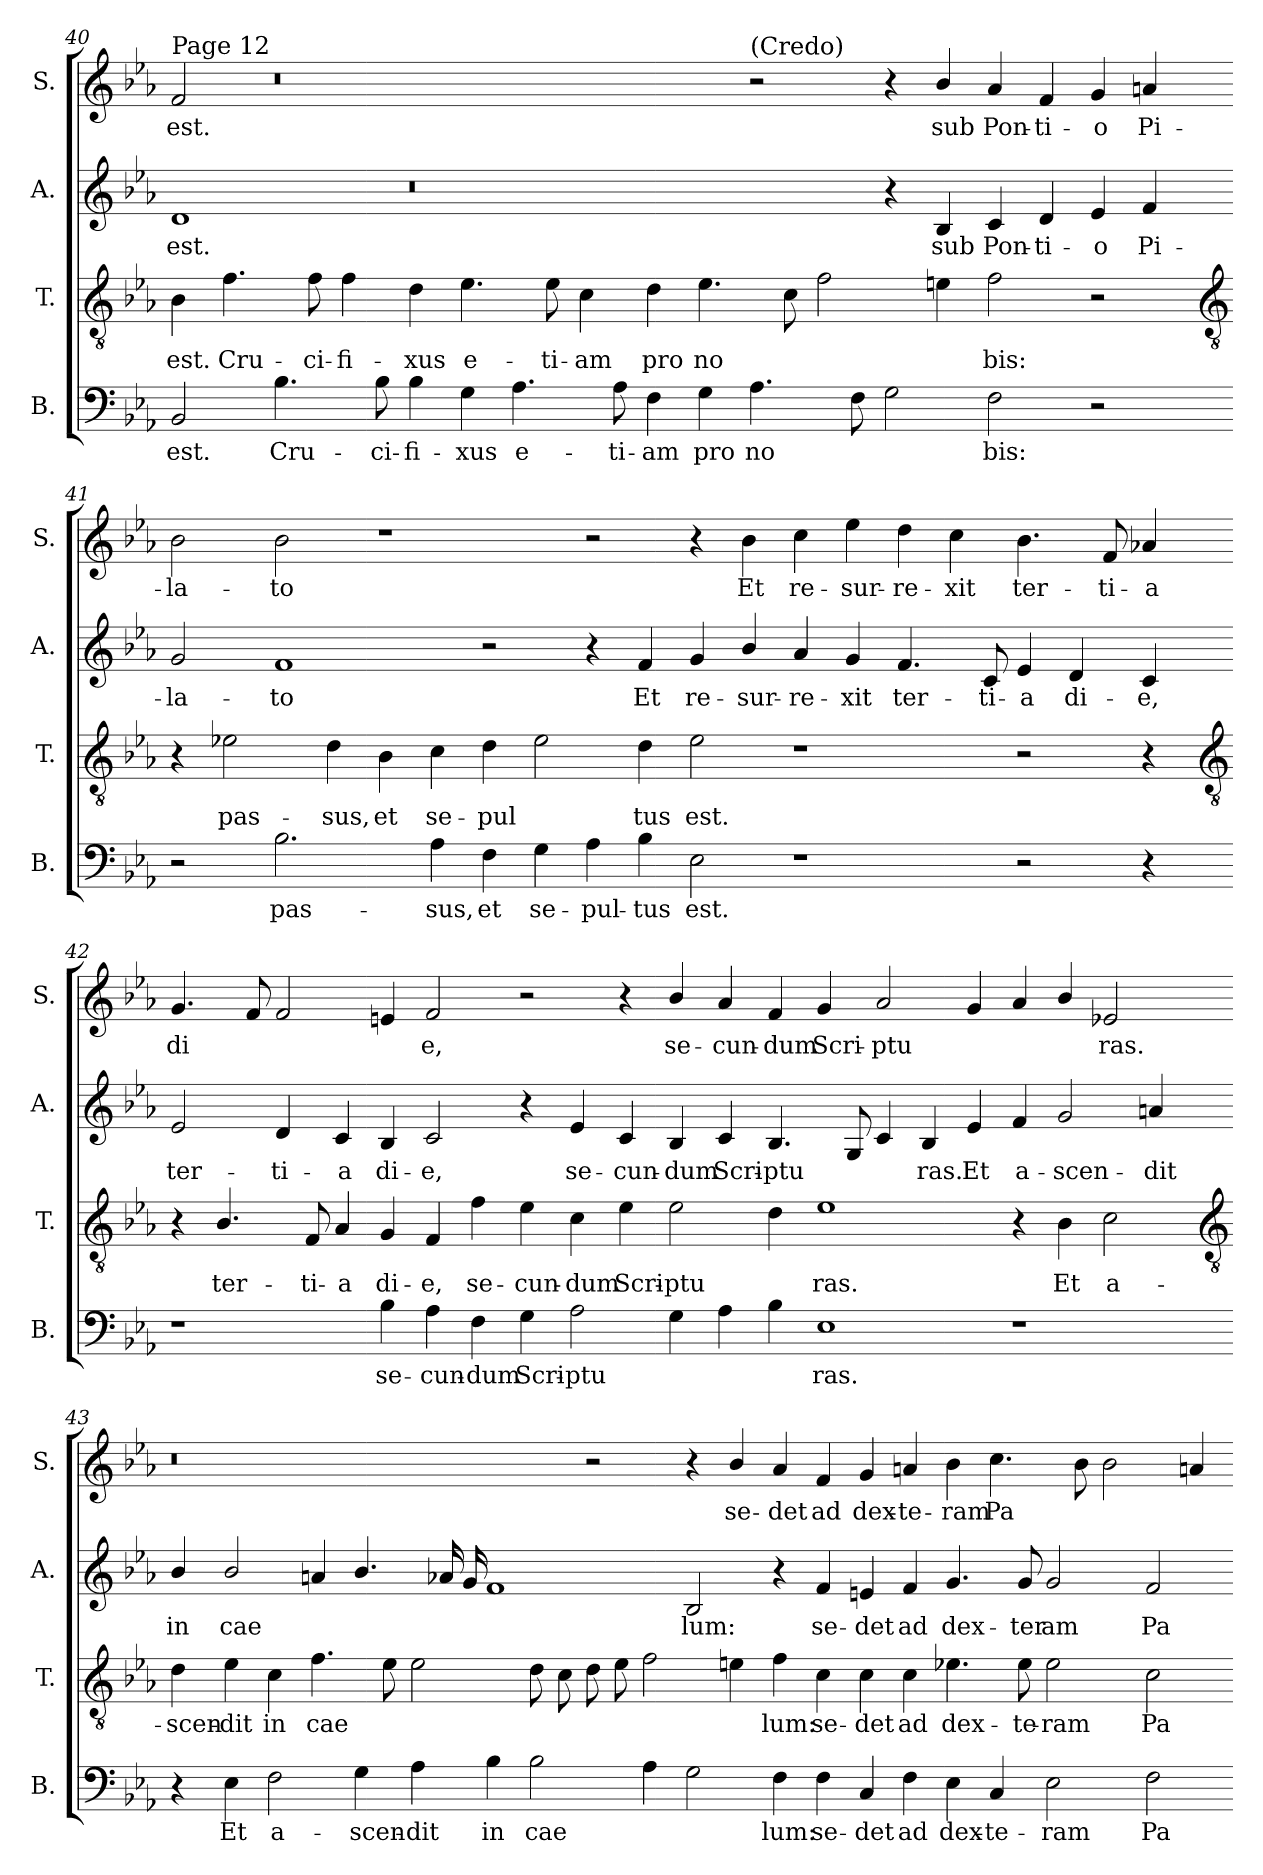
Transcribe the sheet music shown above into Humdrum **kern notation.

**kern	**text	**kern	**text	**kern	**text	**kern	**text
*part4	*part4	*part3	*part3	*part2	*part2	*part1	*part1
*staff4	*staff4	*staff3	*staff3	*staff2	*staff2	*staff1	*staff1
*I"B.	*	*I"T.	*	*I"A.	*	*I"S.	*
*I'B.	*	*I'T.	*	*I'A.	*	*I'S.	*
!!LO:LB:g=z
*clefF4	*	*clefGv2	*	*clefG2	*	*clefG2	*
*k[b-e-a-]	*	*k[b-e-a-]	*	*k[b-e-a-]	*	*k[b-e-a-]	*
*E-:	*	*E-:	*	*E-:	*	*E-:	*
=40	=40	=40	=40	=40	=40	=40	=40
!	!	!	!	!	!	!LO:TX:a:t=Page 12	!
!	!LO:LY:b	!	!LO:LY:b	!	!LO:LY:b	!	!LO:LY:b
2BB-	est.	4B-	est.	1d	est.	2f	est.
!	!	!	!LO:LY:b	!	!	!	!
.	.	4.f	Cru-	.	.	.	.
!	!LO:LY:b	!	!	!	!	!	!
4.B-	Cru-	.	.	.	.	0r	.
!	!	!	!LO:LY:b	!	!	!	!
.	.	8f	-ci-	.	.	.	.
!	!	!	!LO:LY:b	!	!	!	!
.	.	4f	-fi-	.	.	.	.
!	!LO:LY:b	!	!	!	!	!	!
8B-	-ci-	.	.	.	.	.	.
!	!LO:LY:b	!	!LO:LY:b	!	!	!	!
4B-	-fi-	4d	-xus	0r	.	.	.
!	!LO:LY:b	!	!LO:LY:b	!	!	!	!
4G	-xus	4.e-	e-	.	.	.	.
!	!LO:LY:b	!	!	!	!	!	!
4.A-	e-	.	.	.	.	.	.
!	!	!	!LO:LY:b	!	!	!	!
.	.	8e-	-ti-	.	.	.	.
!	!	!	!LO:LY:b	!	!	!	!
.	.	4c	-am	.	.	.	.
!	!LO:LY:b	!	!	!	!	!	!
8A-	-ti-	.	.	.	.	.	.
!	!LO:LY:b	!	!LO:LY:b	!	!	!	!
4F	-am	4d	pro	.	.	.	.
!	!LO:LY:b	!	!LO:LY:b	!	!	!	!
4G	pro	4.e-	no	.	.	.	.
!	!	!	!	!	!	!LO:TX:a:t=(Credo)	!
!	!LO:LY:b	!	!	!	!	!	!
4.A-	no	.	.	.	.	2r	.
.	.	8c	.	.	.	.	.
.	.	2f	.	.	.	.	.
8F	.	.	.	.	.	.	.
2G	.	.	.	4r	.	4r	.
!	!	!	!	!	!LO:LY:b	!	!LO:LY:b
.	.	4en	.	4B-	sub	4b-/	sub
!	!LO:LY:b	!	!LO:LY:b	!	!LO:LY:b	!	!LO:LY:b
2F	bis:	2f	bis:	4c	Pon-	4a-	Pon-
!	!	!	!	!	!LO:LY:b	!	!LO:LY:b
.	.	.	.	4d	-ti-	4f	-ti-
!	!	!	!	!	!LO:LY:b	!	!LO:LY:b
2r	.	2r	.	4e-	-o	4g	-o
!	!	!	!	!	!LO:LY:b	!	!LO:LY:b
.	.	.	.	4f	Pi-	4an	Pi-
!!LO:LB:g=z
=41-	=41-	=41-	=41-	=41-	=41-	=41-	=41-
*	*	*clefGv2	*	*	*	*	*
!	!	!	!	!	!LO:LY:b	!	!LO:LY:b
2r	.	4r	.	2g	-la-	2b-	-la-
!	!	!	!LO:LY:b	!	!	!	!
.	.	2e-	pas-	.	.	.	.
!	!LO:LY:b	!	!	!	!LO:LY:b	!	!LO:LY:b
2.B-	pas-	.	.	1f	-to	2b-	-to
!	!	!	!LO:LY:b	!	!	!	!
.	.	4d	-sus,	.	.	.	.
!	!	!	!LO:LY:b	!	!	!	!
.	.	4B-	et	.	.	1r	.
!	!LO:LY:b	!	!LO:LY:b	!	!	!	!
4A-	-sus,	4c	se-	.	.	.	.
!	!LO:LY:b	!	!LO:LY:b	!	!	!	!
4F	et	4d	-pul	2r	.	.	.
!	!LO:LY:b	!	!	!	!	!	!
4G	se-	2e-	.	.	.	.	.
!	!LO:LY:b	!	!	!	!	!	!
4A-	-pul-	.	.	4r	.	2r	.
!	!LO:LY:b	!	!LO:LY:b	!	!LO:LY:b	!	!
4B-	-tus	4d	tus	4f	Et	.	.
!	!LO:LY:b	!	!LO:LY:b	!	!LO:LY:b	!	!
2E-	est.	2e-	est.	4g	re-	4r	.
!	!	!	!	!	!LO:LY:b	!	!LO:LY:b
.	.	.	.	4b-/	-sur-	4b-	Et
!	!	!	!	!	!LO:LY:b	!	!LO:LY:b
1r	.	1r	.	4a-	-re-	4cc	re-
!	!	!	!	!	!LO:LY:b	!	!LO:LY:b
.	.	.	.	4g	-xit	4ee-	-sur-
!	!	!	!	!	!LO:LY:b	!	!LO:LY:b
.	.	.	.	4.f	ter-	4dd	-re-
!	!	!	!	!	!	!	!LO:LY:b
.	.	.	.	.	.	4cc	-xit
!	!	!	!	!	!LO:LY:b	!	!
.	.	.	.	8c	-ti-	.	.
!	!	!	!	!	!LO:LY:b	!	!LO:LY:b
2r	.	2r	.	4e-	-a	4.b-	ter-
!	!	!	!	!	!LO:LY:b	!	!
.	.	.	.	4d	di-	.	.
!	!	!	!	!	!	!	!LO:LY:b
.	.	.	.	.	.	8f	-ti-
!	!	!	!	!	!LO:LY:b	!	!LO:LY:b
4r	.	4r	.	4c	-e,	4a-	-a
!!LO:LB:g=z
=42-	=42-	=42-	=42-	=42-	=42-	=42-	=42-
*	*	*clefGv2	*	*	*	*	*
!	!	!	!	!	!LO:LY:b	!	!LO:LY:b
1r	.	4r	.	2e-	ter-	4.g	di
!	!	!	!LO:LY:b	!	!	!	!
.	.	4.B-/	ter-	.	.	.	.
.	.	.	.	.	.	8f	.
!	!	!	!	!	!LO:LY:b	!	!
.	.	.	.	4d	-ti-	2f	.
!	!	!	!LO:LY:b	!	!	!	!
.	.	8F	-ti-	.	.	.	.
!	!	!	!LO:LY:b	!	!LO:LY:b	!	!
.	.	4A-	-a	4c	-a	.	.
!	!LO:LY:b	!	!LO:LY:b	!	!LO:LY:b	!	!
4B-	se-	4G	di-	4B-	di-	4en	.
!	!LO:LY:b	!	!LO:LY:b	!	!LO:LY:b	!	!LO:LY:b
4A-	-cun-	4F	-e,	2c	-e,	2f	e,
!	!LO:LY:b	!	!LO:LY:b	!	!	!	!
4F	-dum	4f	se-	.	.	.	.
!	!LO:LY:b	!	!LO:LY:b	!	!	!	!
4G	Scri-	4e-	-cun-	4r	.	2r	.
!	!LO:LY:b	!	!LO:LY:b	!	!LO:LY:b	!	!
2A-	-ptu	4c	-dum	4e-	se-	.	.
!	!	!	!LO:LY:b	!	!LO:LY:b	!	!
.	.	4e-	Scri-	4c	-cun-	4r	.
!	!	!	!LO:LY:b	!	!LO:LY:b	!	!LO:LY:b
4G	.	2e-	-ptu	4B-	-dum	4b-/	se-
!	!	!	!	!	!LO:LY:b	!	!LO:LY:b
4A-	.	.	.	4c	Scri-	4a-/	-cun-
!	!	!	!	!	!LO:LY:b	!	!LO:LY:b
4B-	.	4d	.	4.B-	-ptu	4f/	-dum
!	!LO:LY:b	!	!LO:LY:b	!	!	!	!LO:LY:b
1E-	ras.	1e-	ras.	.	.	4g/	Scri-
.	.	.	.	8G	.	.	.
!	!	!	!	!	!	!	!LO:LY:b
.	.	.	.	4c	.	2a-/	-ptu
!	!	!	!	!	!LO:LY:b	!	!
.	.	.	.	4B-	ras.	.	.
!	!	!	!	!	!LO:LY:b	!	!
.	.	.	.	4e-	Et	4g/	.
!	!	!	!	!	!LO:LY:b	!	!
1r	.	4r	.	4f	a-	4a-/	.
!	!	!	!LO:LY:b	!	!LO:LY:b	!	!
.	.	4B-	Et	2g	-scen-	4b-/	.
!	!	!	!LO:LY:b	!	!	!	!LO:LY:b
.	.	2c	a-	.	.	2e-X	ras.
!	!	!	!	!	!LO:LY:b	!	!
.	.	.	.	4an	-dit	.	.
!!LO:LB:g=z
=43-	=43-	=43-	=43-	=43-	=43-	=43-	=43-
*	*	*clefGv2	*	*	*	*	*
!	!	!	!LO:LY:b	!	!LO:LY:b	!	!
4r	.	4d	-scen-	4b-/	in	0r	.
!	!LO:LY:b	!	!LO:LY:b	!	!LO:LY:b	!	!
4E-	Et	4e-	-dit	2b-/	cae	.	.
!	!LO:LY:b	!	!LO:LY:b	!	!	!	!
2F	a-	4c	in	.	.	.	.
!	!	!	!LO:LY:b	!	!	!	!
.	.	4.f	cae	4an/	.	.	.
!	!LO:LY:b	!	!	!	!	!	!
4G	-scen-	.	.	4.b-/	.	.	.
.	.	8e-	.	.	.	.	.
!	!LO:LY:b	!	!	!	!	!	!
4A-	-dit	2e-	.	.	.	.	.
.	.	.	.	16a-X/	.	.	.
.	.	.	.	16g/	.	.	.
!	!LO:LY:b	!	!	!	!	!	!
4B-	in	.	.	1f	.	.	.
!	!LO:LY:b	!	!	!	!	!	!
2B-	cae	8d	.	.	.	.	.
.	.	8c	.	.	.	.	.
.	.	8d	.	.	.	2r	.
.	.	8e-	.	.	.	.	.
4A-	.	2f	.	.	.	.	.
!	!	!	!	!	!LO:LY:b	!	!
2G	.	.	.	2B-	lum:	4r	.
!	!	!	!	!	!	!	!LO:LY:b
.	.	4en	.	.	.	4b-/	se-
!	!LO:LY:b	!	!LO:LY:b	!	!	!	!LO:LY:b
4F	lum:	4f	lum:	4r	.	4a-	-det
!	!LO:LY:b	!	!LO:LY:b	!	!LO:LY:b	!	!LO:LY:b
4F	se-	4c	se-	4f	se-	4f	ad
!	!LO:LY:b	!	!LO:LY:b	!	!LO:LY:b	!	!LO:LY:b
4C	-det	4c	-det	4en	-det	4g	dex-
!	!LO:LY:b	!	!LO:LY:b	!	!LO:LY:b	!	!LO:LY:b
4F	ad	4c	ad	4f	ad	4an	-te-
!	!LO:LY:b	!	!LO:LY:b	!	!LO:LY:b	!	!LO:LY:b
4E-	dex-	4.e-X	dex-	4.g	dex-	4b-	-ram
!	!LO:LY:b	!	!	!	!	!	!LO:LY:b
4C	-te-	.	.	.	.	4.cc	Pa
!	!	!	!LO:LY:b	!	!LO:LY:b	!	!
.	.	8e-	-te-	8g	-ter	.	.
!	!LO:LY:b	!	!LO:LY:b	!	!LO:LY:b	!	!
2E-	-ram	2e-	-ram	2g	-am	.	.
.	.	.	.	.	.	8b-	.
.	.	.	.	.	.	2b-	.
!	!LO:LY:b	!	!LO:LY:b	!	!LO:LY:b	!	!
2F	Pa-	2c	Pa-	2f	Pa-	.	.
.	.	.	.	.	.	4an	.
=-	=-	=-	=-	=-	=-	=-	=-
*-	*-	*-	*-	*-	*-	*-	*-
